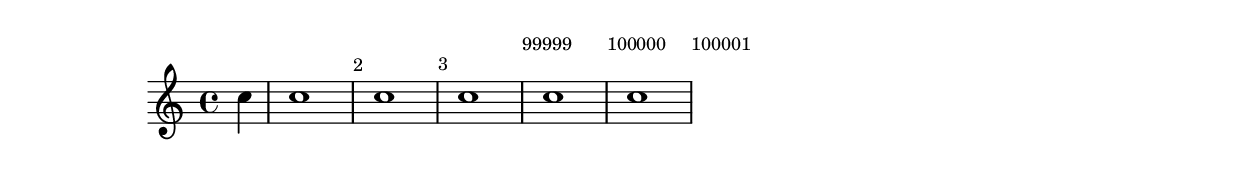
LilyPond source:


\version "1.9.4"

\header {

texidoc="Bar number settable and padding adjustable.  Bar numbers
start counting after the anacrusis.

The padding should be increased, to prevent clashes at the start of the line.
 
"

}

\score {
  \notes \relative c'' {
      \partial 4 c4 
      c1 c c
      \property Score.currentBarNumber = #99999
      \property Score.BarNumber \override #'padding = #3
      c1 c
  }
  \paper {
    raggedright = ##t
    \translator {
	\ScoreContext
	BarNumber \override #'break-visibility = #all-visible
    }
  }
}
